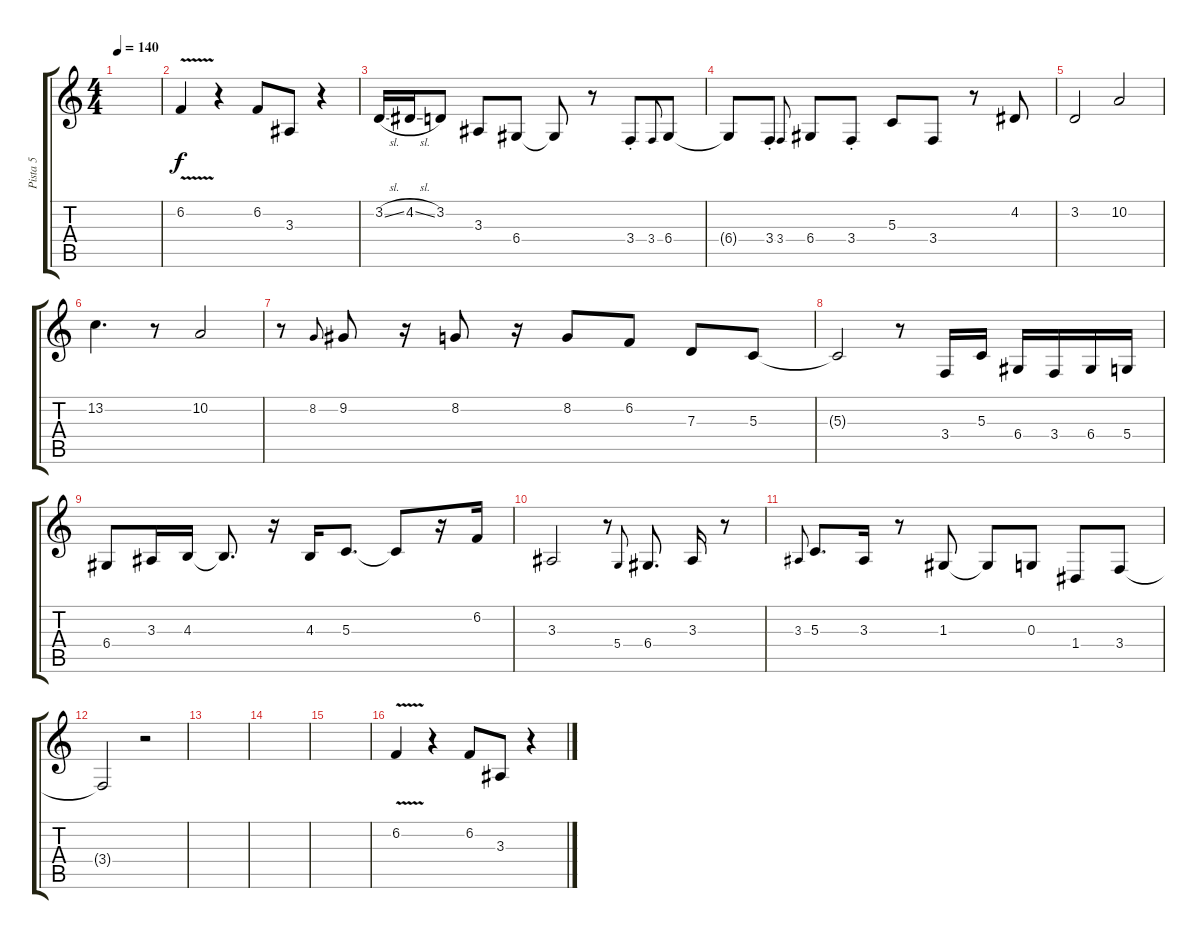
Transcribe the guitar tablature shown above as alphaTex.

\track ("Pista 5" "Pista 5") {instrument altosax}
\staff {score tabs}
\tuning (E4 B3 G3 D3 A2 E2) {hide}
\ts (4 4)
\tempo 140
\clef g2
\ks c
|
6.2{v}.4 r.4 6.2.8 3.3.8 r.4 |
3.2{sl}.16 4.2{sl}.16 3.2.8 3.3.8 6.4.8 6.4{t}.8 r.8 3.4{st}.8 3.4.8{gr onbeat} 6.4.8 |
6.4{t}.8 3.4{st}.8 3.4.8{gr onbeat} 6.4.8 3.4{st}.8 5.3.8 3.4.8 r.8 4.2.8 |
3.2.2 10.2.2 |
13.2.4{d} r.8 10.2.2 |
r.8 8.2.8{gr onbeat} 9.2.8 r.16 8.2.8 r.16 8.2.8 6.2.8 7.3.8 5.3.8 |
5.3{t}.2 r.8 3.4.16 5.3.16 6.4.16 3.4.16 6.4.16 5.4.16 |
6.4.8 3.3.16 4.3.16 4.3{t}.8{d} r.16 4.3.16 5.3.8{d} 5.3{t}.8 r.16 6.2.16 |
3.3.2 r.8 5.4.8{gr onbeat} 6.4.8{d} 3.3.16 r.8 |
3.3.8{gr onbeat} 5.3.8{d} 3.3.16 r.8 1.3.8 1.3{t}.8 0.3.8 1.4.8 3.4.8 |
3.4{t}.2 r.2 |
|
|
|
6.2{v}.4 r.4 6.2.8 3.3.8 r.4
